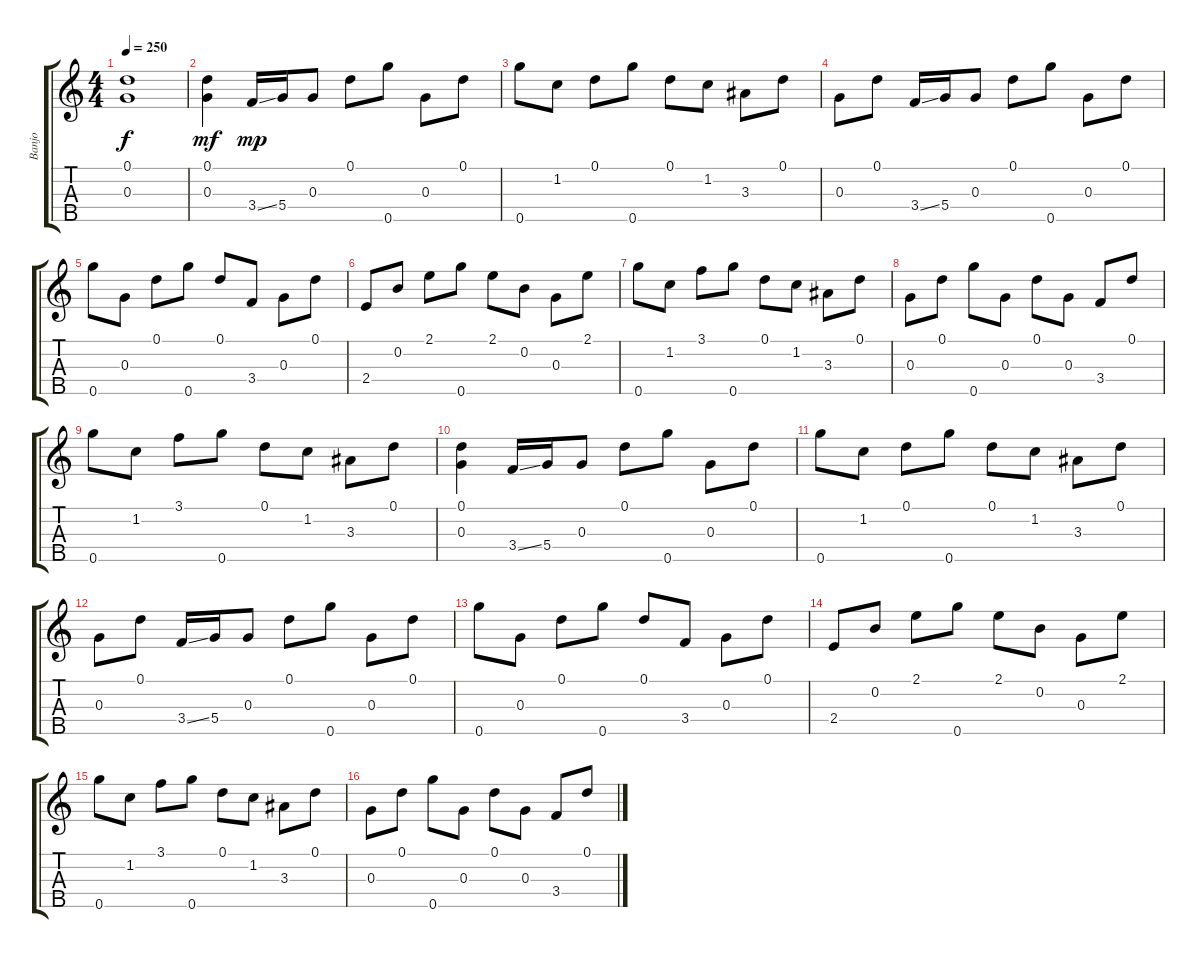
\track ("Banjo" "Banjo") {instrument banjo}
\staff {score tabs}
\tuning (D4 B3 G3 D3 G4) {hide}
\displaytranspose 12
\ts (4 4)
\tempo 250
\clef g2
\ks c
(0.1{t} 0.3{t}).1{dy f} |
(0.1 0.3).4{dy mf} 3.4{ss}.16{dy mp} 5.4.16 0.3.8 0.1.8 0.5.8 0.3.8 0.1.8 |
0.5.8 1.2.8 0.1.8 0.5.8 0.1.8 1.2.8 3.3.8 0.1.8 |
0.3.8 0.1.8 3.4{ss}.16 5.4.16 0.3.8 0.1.8 0.5.8 0.3.8 0.1.8 |
0.5.8 0.3.8 0.1.8 0.5.8 0.1.8 3.4.8 0.3.8 0.1.8 |
2.4.8 0.2.8 2.1.8 0.5.8 2.1.8 0.2.8 0.3.8 2.1.8 |
0.5.8 1.2.8 3.1.8 0.5.8 0.1.8 1.2.8 3.3.8 0.1.8 |
0.3.8 0.1.8 0.5.8 0.3.8 0.1.8 0.3.8 3.4.8 0.1.8 |
0.5.8 1.2.8 3.1.8 0.5.8 0.1.8 1.2.8 3.3.8 0.1.8 |
(0.1 0.3).4 3.4{ss}.16 5.4.16 0.3.8 0.1.8 0.5.8 0.3.8 0.1.8 |
0.5.8 1.2.8 0.1.8 0.5.8 0.1.8 1.2.8 3.3.8 0.1.8 |
0.3.8 0.1.8 3.4{ss}.16 5.4.16 0.3.8 0.1.8 0.5.8 0.3.8 0.1.8 |
0.5.8 0.3.8 0.1.8 0.5.8 0.1.8 3.4.8 0.3.8 0.1.8 |
2.4.8 0.2.8 2.1.8 0.5.8 2.1.8 0.2.8 0.3.8 2.1.8 |
0.5.8 1.2.8 3.1.8 0.5.8 0.1.8 1.2.8 3.3.8 0.1.8 |
0.3.8 0.1.8 0.5.8 0.3.8 0.1.8 0.3.8 3.4.8 0.1.8
